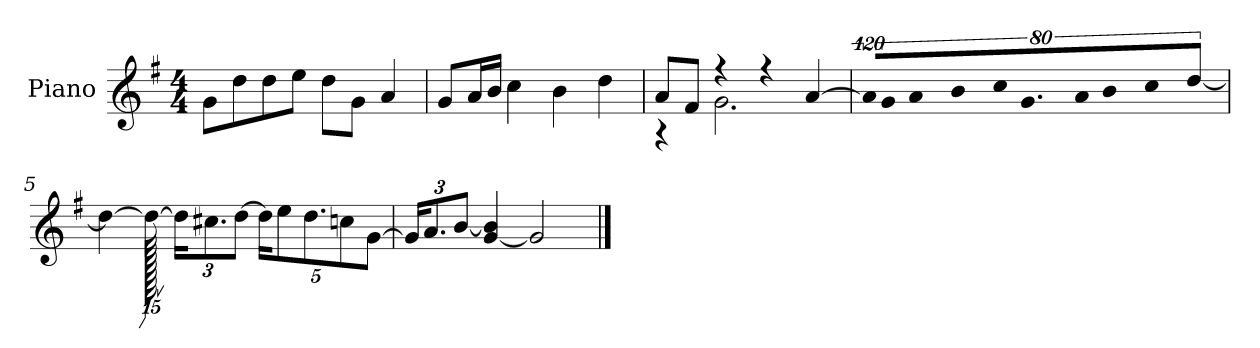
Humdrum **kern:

**kern
*part1
*staff1
*I"Piano
*I'P-no
*clefG2
*k[f#]
*M4/4
*MM90
=1
8g\L
8dd\
8dd\
8ee\J
8dd\L
8g\J
4a/
=2
8g/L
16a/L
16b/JJ
4cc\
4b\
4dd\
=3
*^
8a/L	4r
8f#/J	.
4r	2.g\
4r	.
[4a/	.
*v	*v
=4
!LO:N:vis=16
1920%107a/KL]
!LO:N:vis=8
640%71g/
!LO:N:vis=16
1920%107a/L
!LO:N:vis=16
1920%107b/J
!LO:N:vis=8
640%71cc/
9.g/
!LO:N:vis=8
640%71a/
!LO:N:vis=16
1920%107b/L
!LO:N:vis=16
1920%107cc/JJ
[320%71dd\
=5
4dd\_
1920dd\_
*Xbrackettup
24dd\KL]
12.cc#X\
[12dd\J
20dd\KL]
10ee\
10.dd\
10ccn\
[10g\J
!!LO:LB:g=z
=6
24g/KL]
12.a/
[12b/J
[4g/ 4b/]
2g/]
==
*-
